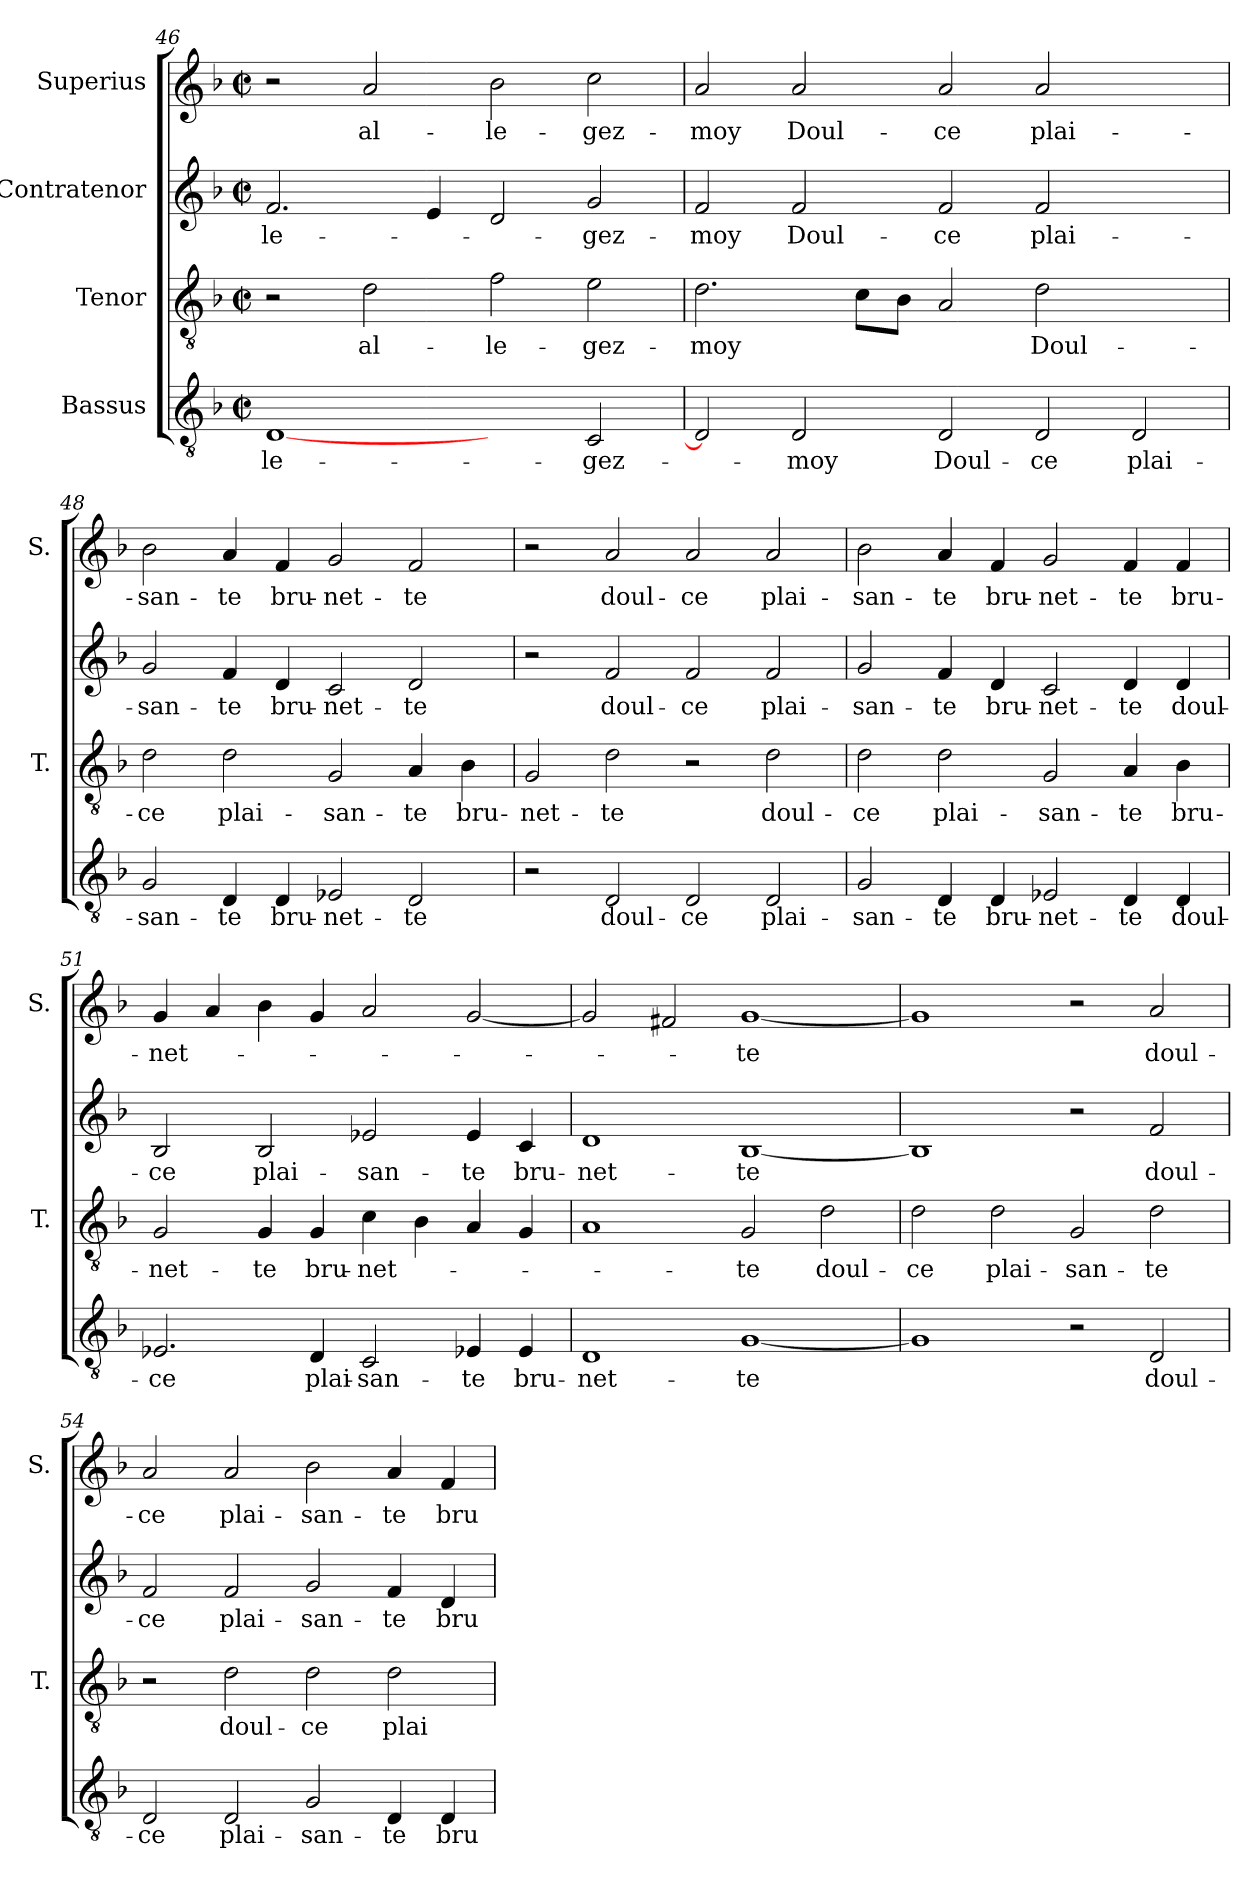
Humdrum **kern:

**kern	**text	**kern	**text	**kern	**text	**kern	**text
*part4	*part4	*part3	*part3	*part2	*part2	*part1	*part1
*staff4	*staff4	*staff3	*staff3	*staff2	*staff2	*staff1	*staff1
*I"Bassus	*	*I"Tenor	*	*I"Contratenor	*	*I"Superius	*
*	*	*I'T.	*	*	*	*I'S.	*
!!LO:PB:g=z
*clefGv2	*	*clefGv2	*	*clefG2	*	*clefG2	*
*k[b-]	*	*k[b-]	*	*k[b-]	*	*k[b-]	*
*F:	*	*F:	*	*F:	*	*F:	*
*M2/2	*	*M2/2	*	*M2/2	*	*M2/2	*
*met(c|)	*	*met(c|)	*	*met(c|)	*	*met(c|)	*
=46	=46	=46	=46	=46	=46	=46	=46
[1D/	-le-	2r	.	2.f/	-le-	2r	.
.	.	2d\	al-	.	.	2a/	al-
.	.	.	.	4e/	.	.	.
2ryy	.	2f\	-le-	2d/	.	2b-\	-le-
2C/	-gez-	2e\	-gez-	2g/	-gez-	2cc\	-gez-
=47	=47	=47	=47	=47	=47	=47	=47
2D/]	.	2.d\	-moy	2f/	-moy	2a/	-moy
2D/	-moy	.	.	2f/	Doul-	2a/	Doul-
.	.	8c\L	.	.	.	.	.
.	.	8B-\J	.	.	.	.	.
2D/	Doul-	2A/	.	2f/	-ce	2a/	-ce
2D/	-ce	2d\	Doul-	2f/	plai-	2a/	plai-
2D/	plai-	2ryy	.	2ryy	.	2ryy	.
=48	=48	=48	=48	=48	=48	=48	=48
2G/	-san-	2d\	-ce	2g/	-san-	2b-\	-san-
4D/	-te	2d\	plai-	4f/	-te	4a/	-te
4D/	bru-	.	.	4d/	bru-	4f/	bru-
2E-X/	-net-	2G/	-san-	2c/	-net-	2g/	-net-
2D/	-te	4A/	-te	2d/	-te	2f/	-te
.	.	4B-\	bru-	.	.	.	.
=49	=49	=49	=49	=49	=49	=49	=49
2r	.	2G/	-net-	2r	.	2r	.
2D/	doul-	2d\	-te	2f/	doul-	2a/	doul-
2D/	-ce	2r	.	2f/	-ce	2a/	-ce
2D/	plai-	2d\	doul-	2f/	plai-	2a/	plai-
=50	=50	=50	=50	=50	=50	=50	=50
2G/	-san-	2d\	-ce	2g/	-san-	2b-\	-san-
4D/	-te	2d\	plai-	4f/	-te	4a/	-te
4D/	bru-	.	.	4d/	bru-	4f/	bru-
2E-X/	-net-	2G/	-san-	2c/	-net-	2g/	-net-
4D/	-te	4A/	-te	4d/	-te	4f/	-te
4D/	doul-	4B-\	bru-	4d/	doul-	4f/	bru-
!!LO:LB:g=z
=51	=51	=51	=51	=51	=51	=51	=51
2.E-X/	-ce	2G/	-net-	2B-/	-ce	4g/	-net-
.	.	.	.	.	.	4a/	.
.	.	4G/	-te	2B-/	plai-	4b-\	.
4D/	plai-	4G/	bru-	.	.	4g/	.
2C/	-san-	4c\	-net-	2e-X/	-san-	2a/	.
.	.	4B-\	.	.	.	.	.
4E-X/	-te	4A/	.	4e-/	-te	[2g/	.
4E-/	bru-	4G/	.	4c/	bru-	.	.
=52	=52	=52	=52	=52	=52	=52	=52
1D/	-net-	1A/	.	1d/	-net-	2g/]	.
.	.	.	.	.	.	2f#X/	.
[1G/	-te	2G/	-te	[1B-/	-te	[1g/	-te
.	.	2d\	doul-	.	.	.	.
=53	=53	=53	=53	=53	=53	=53	=53
1G/]	.	2d\	-ce	1B-/]	.	1g/]	.
.	.	2d\	plai-	.	.	.	.
2r	.	2G/	-san-	2r	.	2r	.
2D/	doul-	2d\	-te	2f/	doul-	2a/	doul-
=54	=54	=54	=54	=54	=54	=54	=54
2D/	-ce	2r	.	2f/	-ce	2a/	-ce
2D/	plai-	2d\	doul-	2f/	plai-	2a/	plai-
2G/	-san-	2d\	-ce	2g/	-san-	2b-\	-san-
4D/	-te	2d\	plai-	4f/	-te	4a/	-te
4D/	bru-	.	.	4d/	bru-	4f/	bru-
=	=	=	=	=	=	=	=
*-	*-	*-	*-	*-	*-	*-	*-
